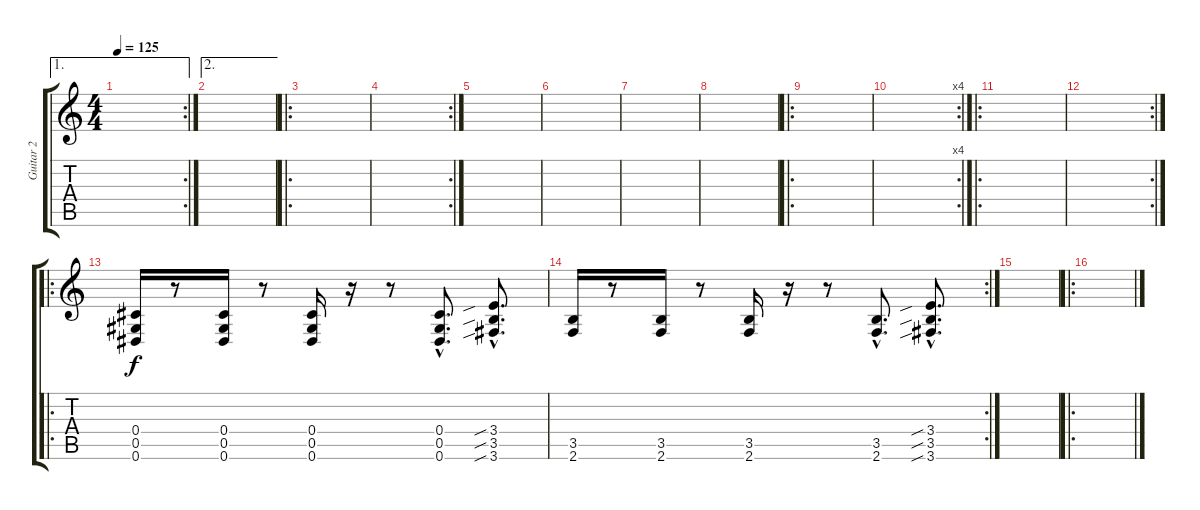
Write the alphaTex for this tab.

\track ("Guitar 2" "Guitar 2") {instrument overdrivenguitar}
\staff {score tabs}
\tuning (Eb4 Bb3 Gb3 Db3 Ab2 Eb2) {hide}
\ae 1
\rc 2
\ts (4 4)
\tempo 125
\clef g2
\ks c
|
\ae 2
|
\ro
|
\rc 2
|
|
|
|
|
\ro
|
\rc 4
|
\ro
|
\rc 2
|
\ro
(0.4 0.5 0.6).16 r.8 (0.4 0.5 0.6).16 r.8 (0.4 0.5 0.6).16 r.16 r.8 (0.4{hac} 0.5{hac} 0.6{hac}).8{d} (3.4{sib hac} 3.5{sib hac} 3.6{sib hac}).8{d} |
\rc 2
(3.5 2.6).16 r.8 (3.5 2.6).16 r.8 (3.5 2.6).16 r.16 r.8 (3.5{hac} 2.6{hac}).8{d} (3.4{sib hac} 3.5{sib hac} 3.6{sib hac}).8{d} |
|
\ro
